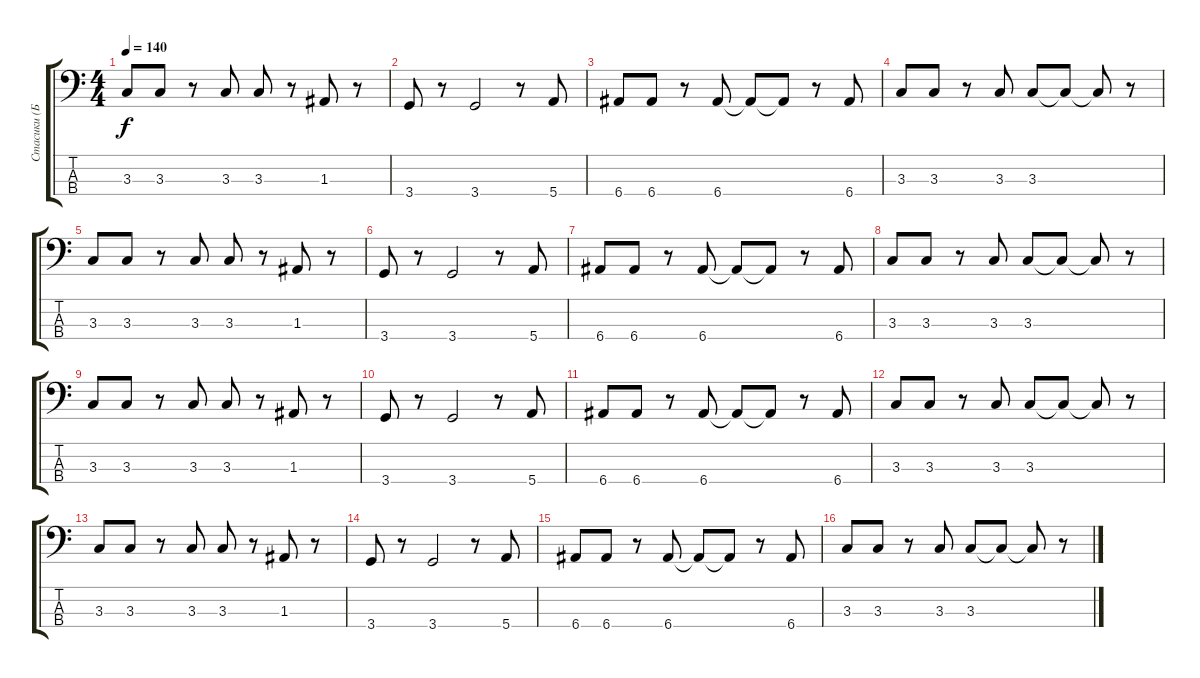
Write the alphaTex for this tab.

\track ("Стасики (Бас)" "Стасики (Б") {instrument electricbassfinger}
\staff {score tabs}
\tuning (G2 D2 A1 E1) {hide}
\ts (4 4)
\tempo 140
\clef f4
\ks c
3.3.8{dy f} 3.3.8 r.8 3.3.8 3.3.8 r.8 1.3.8 r.8 |
3.4.8 r.8 3.4.2 r.8 5.4.8 |
6.4.8 6.4.8 r.8 6.4.8 6.4{t}.8 6.4{t}.8 r.8 6.4.8 |
3.3.8 3.3.8 r.8 3.3.8 3.3.8 3.3{t}.8 3.3{t}.8 r.8 |
3.3.8 3.3.8 r.8 3.3.8 3.3.8 r.8 1.3.8 r.8 |
3.4.8 r.8 3.4.2 r.8 5.4.8 |
6.4.8 6.4.8 r.8 6.4.8 6.4{t}.8 6.4{t}.8 r.8 6.4.8 |
3.3.8 3.3.8 r.8 3.3.8 3.3.8 3.3{t}.8 3.3{t}.8 r.8 |
3.3.8 3.3.8 r.8 3.3.8 3.3.8 r.8 1.3.8 r.8 |
3.4.8 r.8 3.4.2 r.8 5.4.8 |
6.4.8 6.4.8 r.8 6.4.8 6.4{t}.8 6.4{t}.8 r.8 6.4.8 |
3.3.8 3.3.8 r.8 3.3.8 3.3.8 3.3{t}.8 3.3{t}.8 r.8 |
3.3.8 3.3.8 r.8 3.3.8 3.3.8 r.8 1.3.8 r.8 |
3.4.8 r.8 3.4.2 r.8 5.4.8 |
6.4.8 6.4.8 r.8 6.4.8 6.4{t}.8 6.4{t}.8 r.8 6.4.8 |
3.3.8 3.3.8 r.8 3.3.8 3.3.8 3.3{t}.8 3.3{t}.8 r.8
